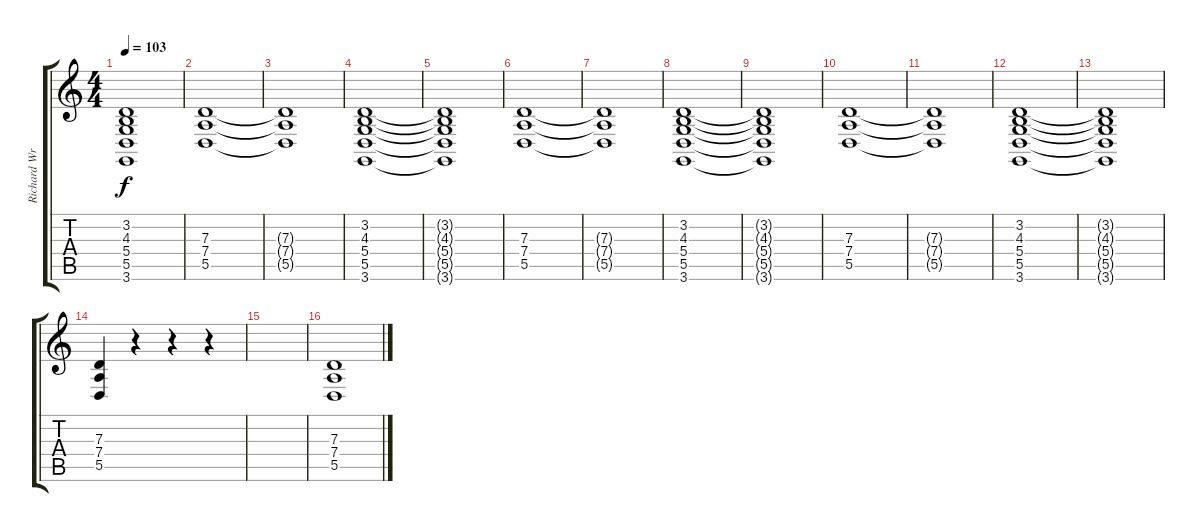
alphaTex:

\track ("Richard Wright" "Richard Wr") {instrument drawbarorgan}
\staff {score tabs}
\tuning (E4 B3 G3 D3 A2 E2) {hide}
\ts (4 4)
\tempo 103
\clef g2
\ks c
(3.2{t} 4.3{t} 5.4{t} 5.5{t} 3.6{t}).1{dy f} |
(7.3 7.4 5.5).1 |
(7.3{t} 7.4{t} 5.5{t}).1 |
(3.2 4.3 5.4 5.5 3.6).1 |
(3.2{t} 4.3{t} 5.4{t} 5.5{t} 3.6{t}).1 |
(7.3 7.4 5.5).1 |
(7.3{t} 7.4{t} 5.5{t}).1 |
(3.2 4.3 5.4 5.5 3.6).1 |
(3.2{t} 4.3{t} 5.4{t} 5.5{t} 3.6{t}).1 |
(7.3 7.4 5.5).1 |
(7.3{t} 7.4{t} 5.5{t}).1 |
(3.2 4.3 5.4 5.5 3.6).1 |
(3.2{t} 4.3{t} 5.4{t} 5.5{t} 3.6{t}).1 |
(7.3 7.4 5.5).4 r.4 r.4 r.4 |
|
(7.3 7.4 5.5).1
